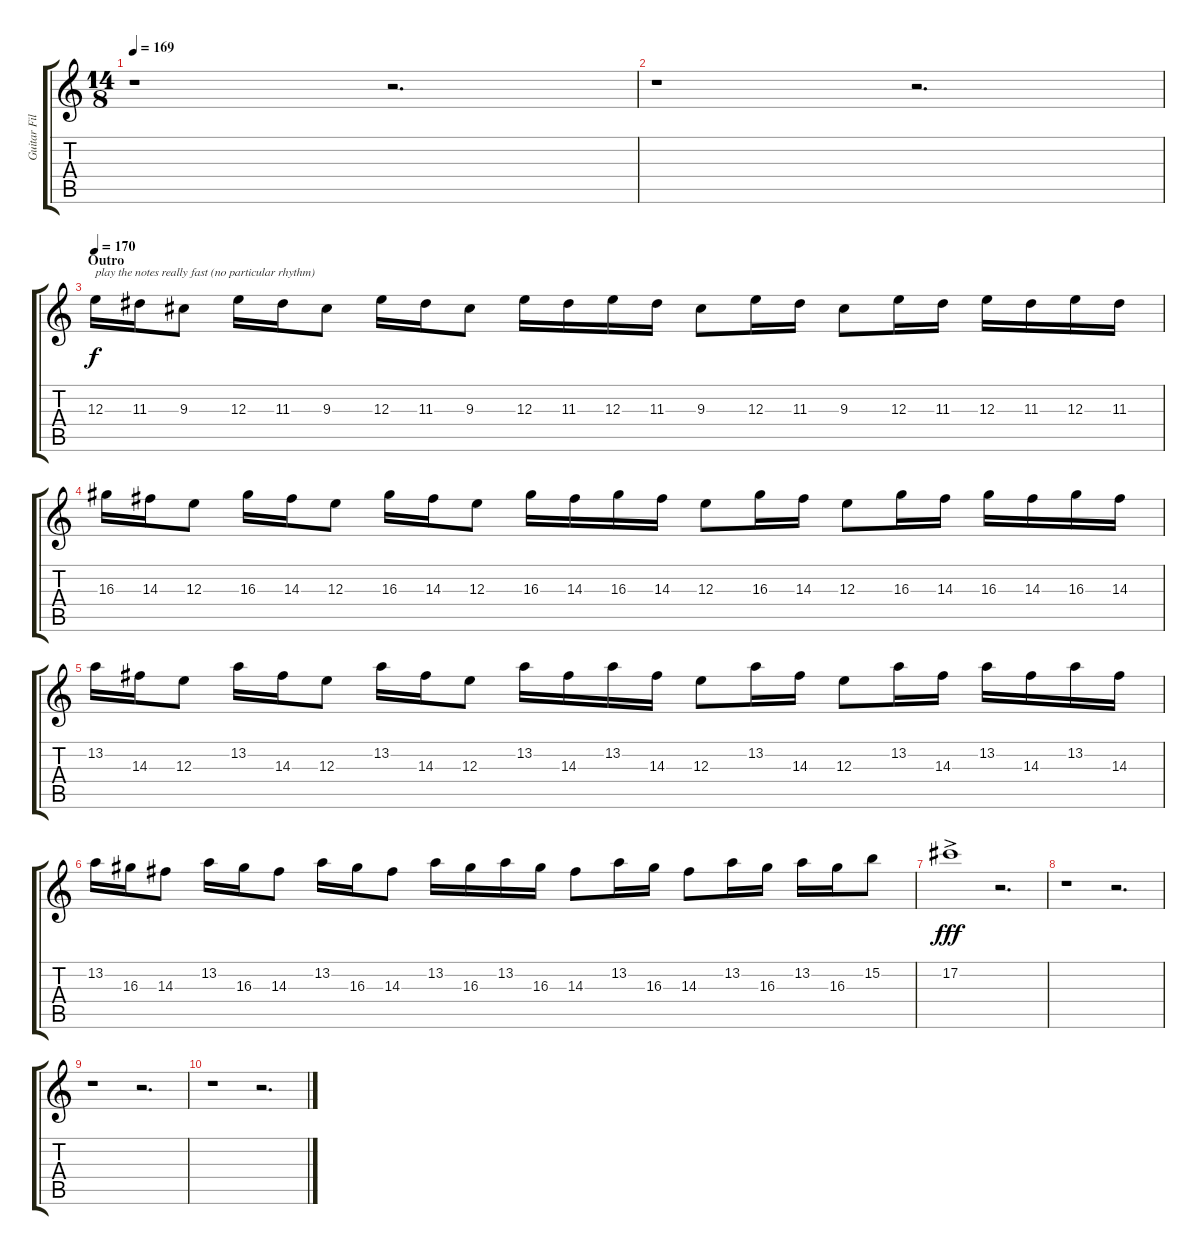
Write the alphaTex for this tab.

\track ("Guitar Fills" "Guitar Fil") {instrument distortionguitar}
\staff {score tabs}
\tuning (Db4 Ab3 E3 B2 Gb2 B1) {hide}
\ts (14 8)
\tempo 169
\clef g2
\ks c
r.1{dy f} r.2{d} |
r.1 r.2{d} |
\section ("" "Outro")
\tempo 170
12.3.16{txt "play the notes really fast (no particular rhythm)" volume 12} 11.3.16 9.3.8 12.3.16 11.3.16 9.3.8 12.3.16 11.3.16 9.3.8 12.3.16 11.3.16 12.3.16 11.3.16 9.3.8 12.3.16 11.3.16 9.3.8 12.3.16 11.3.16 12.3.16 11.3.16 12.3.16 11.3.16 |
16.3.16 14.3.16 12.3.8 16.3.16 14.3.16 12.3.8 16.3.16 14.3.16 12.3.8 16.3.16 14.3.16 16.3.16 14.3.16 12.3.8 16.3.16 14.3.16 12.3.8 16.3.16 14.3.16 16.3.16 14.3.16 16.3.16 14.3.16 |
13.2.16 14.3.16 12.3.8 13.2.16 14.3.16 12.3.8 13.2.16 14.3.16 12.3.8 13.2.16 14.3.16 13.2.16 14.3.16 12.3.8 13.2.16 14.3.16 12.3.8 13.2.16 14.3.16 13.2.16 14.3.16 13.2.16 14.3.16 |
13.2.16 16.3.16 14.3.8 13.2.16 16.3.16 14.3.8 13.2.16 16.3.16 14.3.8 13.2.16 16.3.16 13.2.16 16.3.16 14.3.8 13.2.16 16.3.16 14.3.8 13.2.16 16.3.16 13.2.16 16.3.16 15.2.8 |
17.2{ac}.1{dy fff} r.2{d} |
r.1 r.2{d} |
r.1 r.2{d} |
r.1 r.2{d}
